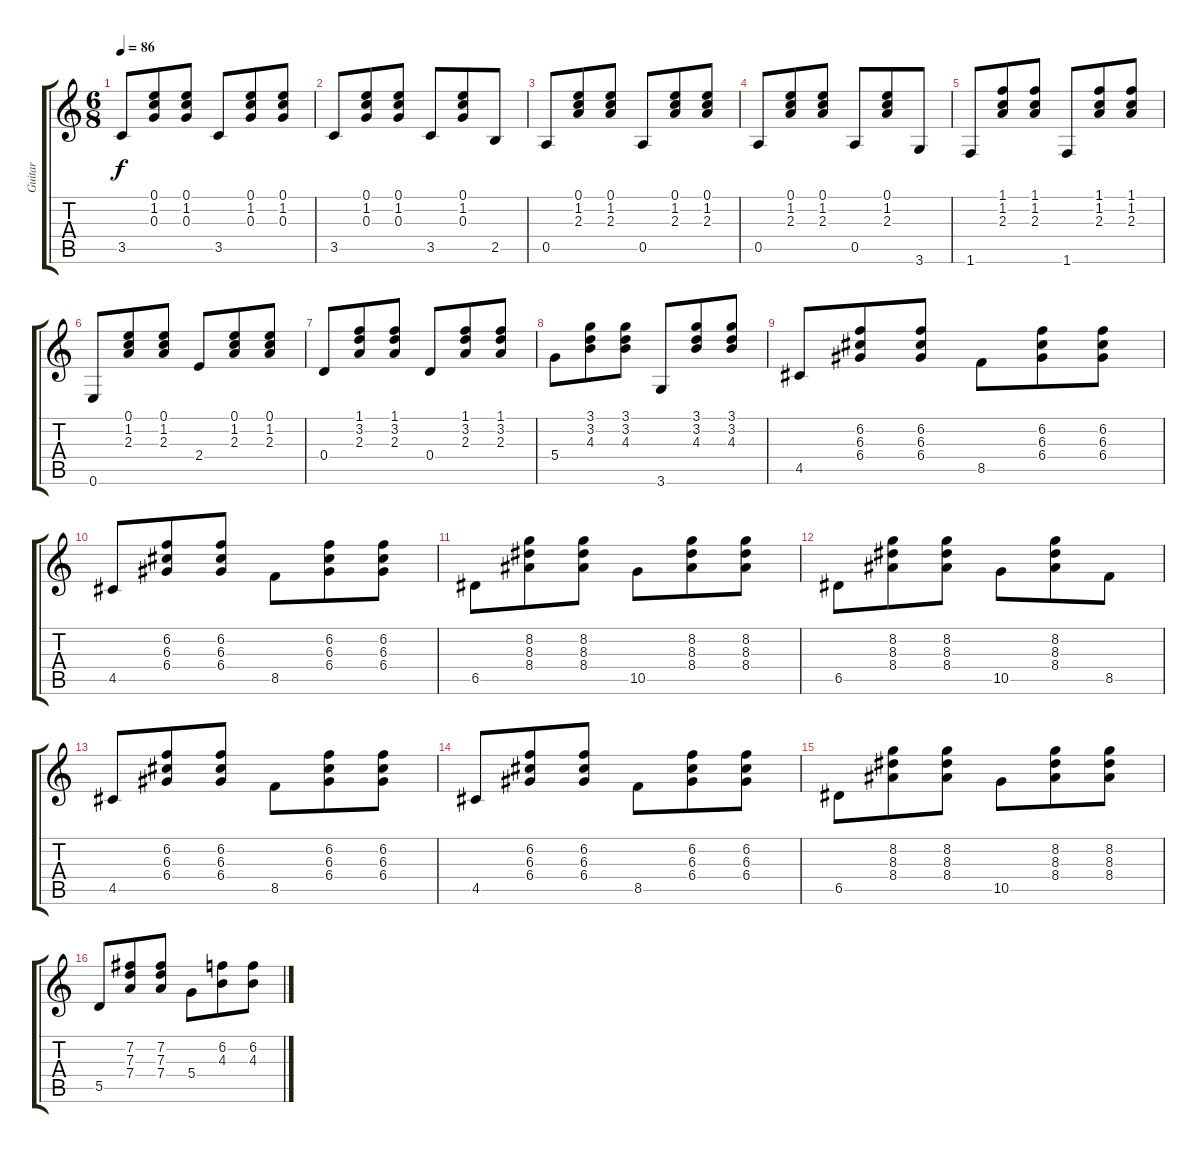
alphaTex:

\track ("Guitar" "Guitar") {instrument electricguitarclean}
\staff {score tabs}
\tuning (E4 B3 G3 D3 A2 E2) {hide}
\ts (6 8)
\tempo 86
\clef g2
\ks c
3.5.8{dy f} (0.1 1.2 0.3).8 (0.1 1.2 0.3).8 3.5.8 (0.1 1.2 0.3).8 (0.1 1.2 0.3).8 |
3.5.8 (0.1 1.2 0.3).8 (0.1 1.2 0.3).8 3.5.8 (0.1 1.2 0.3).8 2.5.8 |
0.5.8 (0.1 1.2 2.3).8 (0.1 1.2 2.3).8 0.5.8 (0.1 1.2 2.3).8 (0.1 1.2 2.3).8 |
0.5.8 (0.1 1.2 2.3).8 (0.1 1.2 2.3).8 0.5.8 (0.1 1.2 2.3).8 3.6.8 |
1.6.8 (1.1 1.2 2.3).8 (1.1 1.2 2.3).8 1.6.8 (1.1 1.2 2.3).8 (1.1 1.2 2.3).8 |
0.6.8 (0.1 1.2 2.3).8 (0.1 1.2 2.3).8 2.4.8 (0.1 1.2 2.3).8 (0.1 1.2 2.3).8 |
0.4.8 (1.1 3.2 2.3).8 (1.1 3.2 2.3).8 0.4.8 (1.1 3.2 2.3).8 (1.1 3.2 2.3).8 |
5.4.8 (3.1 3.2 4.3).8 (3.1 3.2 4.3).8 3.6.8 (3.1 3.2 4.3).8 (3.1 3.2 4.3).8 |
4.5.8 (6.2 6.3 6.4).8 (6.2 6.3 6.4).8 8.5.8 (6.2 6.3 6.4).8 (6.2 6.3 6.4).8 |
4.5.8 (6.2 6.3 6.4).8 (6.2 6.3 6.4).8 8.5.8 (6.2 6.3 6.4).8 (6.2 6.3 6.4).8 |
6.5.8 (8.2 8.3 8.4).8 (8.2 8.3 8.4).8 10.5.8 (8.2 8.3 8.4).8 (8.2 8.3 8.4).8 |
6.5.8 (8.2 8.3 8.4).8 (8.2 8.3 8.4).8 10.5.8 (8.2 8.3 8.4).8 8.5.8 |
4.5.8 (6.2 6.3 6.4).8 (6.2 6.3 6.4).8 8.5.8 (6.2 6.3 6.4).8 (6.2 6.3 6.4).8 |
4.5.8 (6.2 6.3 6.4).8 (6.2 6.3 6.4).8 8.5.8 (6.2 6.3 6.4).8 (6.2 6.3 6.4).8 |
6.5.8 (8.2 8.3 8.4).8 (8.2 8.3 8.4).8 10.5.8 (8.2 8.3 8.4).8 (8.2 8.3 8.4).8 |
5.5.8 (7.2 7.3 7.4).8 (7.2 7.3 7.4).8 5.4.8 (6.2 4.3).8 (6.2 4.3).8
